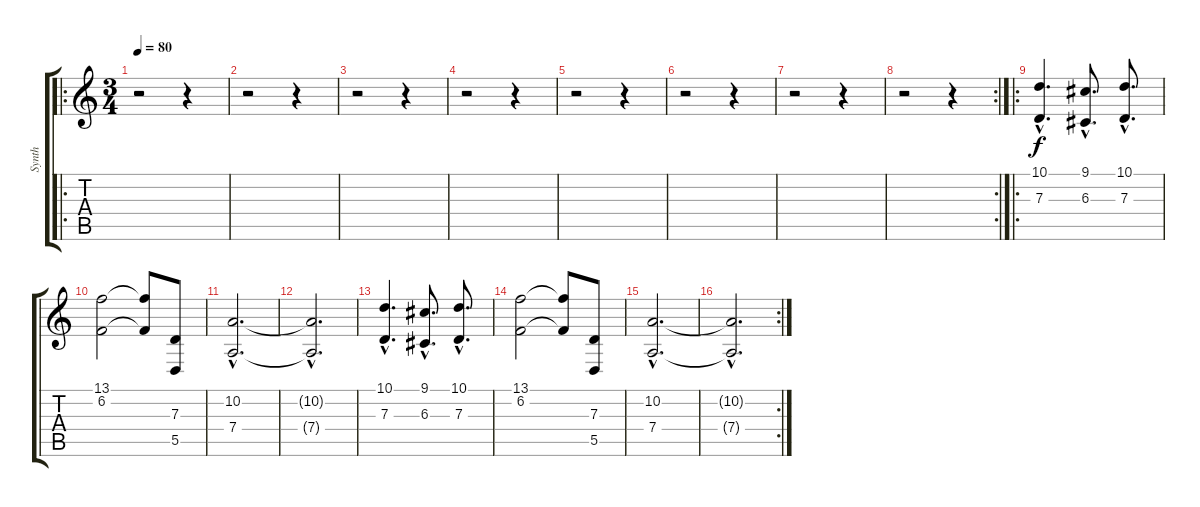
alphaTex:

\track ("Synth" "Synth") {instrument choiraahs}
\staff {score tabs}
\tuning (E4 B3 G3 D3 A2 E2) {hide}
\ro
\ts (3 4)
\tempo 80
\clef g2
\ks c
r.2{dy f} r.4 |
r.2 r.4 |
r.2 r.4 |
r.2 r.4 |
r.2 r.4 |
r.2 r.4 |
r.2 r.4 |
\rc 2
r.2 r.4 |
\ro
(10.1{hac} 7.3{hac}).4{d} (9.1{hac} 6.3{hac}).8{d} (10.1{hac} 7.3{hac}).8{d} |
(13.1 6.2).2 (13.1{t} 6.2{t}).8 (7.3 5.5).8 |
(10.2{hac} 7.4{hac}).2{d} |
(10.2{hac t} 7.4{hac t}).2{d} |
(10.1{hac} 7.3{hac}).4{d} (9.1{hac} 6.3{hac}).8{d} (10.1{hac} 7.3{hac}).8{d} |
(13.1 6.2).2 (13.1{t} 6.2{t}).8 (7.3 5.5).8 |
(10.2{hac} 7.4{hac}).2{d} |
\rc 2
(10.2{hac t} 7.4{hac t}).2{d}
